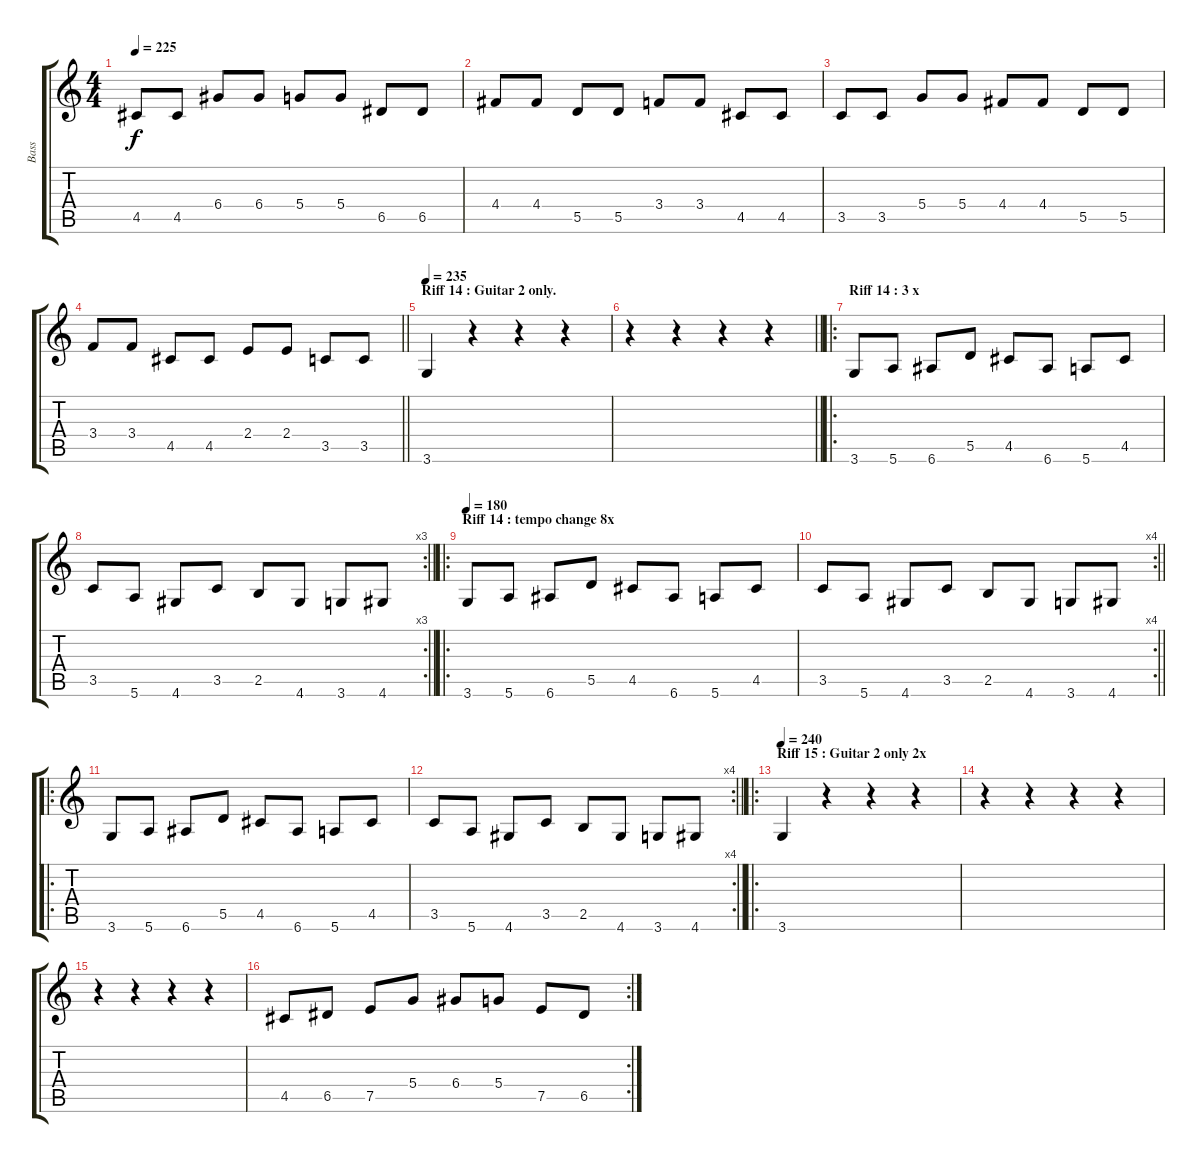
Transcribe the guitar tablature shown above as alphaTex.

\track ("Bass" "Bass") {instrument contrabass}
\staff {score tabs}
\tuning (E4 B3 G3 D3 A2 E2) {hide}
\ts (4 4)
\tempo 225
\clef g2
\ks c
4.5.8{dy f} 4.5.8 6.4.8 6.4.8 5.4.8 5.4.8 6.5.8 6.5.8 |
4.4.8 4.4.8 5.5.8 5.5.8 3.4.8 3.4.8 4.5.8 4.5.8 |
3.5.8 3.5.8 5.4.8 5.4.8 4.4.8 4.4.8 5.5.8 5.5.8 |
\barLineRight lightlight
3.4.8 3.4.8 4.5.8 4.5.8 2.4.8 2.4.8 3.5.8 3.5.8 |
\section ("" "Riff 14 : Guitar 2 only.")
\tempo 235
3.6.4 r.4 r.4 r.4 |
\barLineRight lightlight
r.4 r.4 r.4 r.4 |
\ro
\section ("" "Riff 14 : 3 x")
3.6.8 5.6.8 6.6.8 5.5.8 4.5.8 6.6.8 5.6.8 4.5.8 |
\rc 3
\barLineRight lightlight
3.5.8 5.6.8 4.6.8 3.5.8 2.5.8 4.6.8 3.6.8 4.6.8 |
\ro
\section ("" "Riff 14 : tempo change 8x")
\tempo 180
3.6.8 5.6.8 6.6.8 5.5.8 4.5.8 6.6.8 5.6.8 4.5.8 |
\rc 4
\barLineRight lightlight
3.5.8 5.6.8 4.6.8 3.5.8 2.5.8 4.6.8 3.6.8 4.6.8 |
\ro
3.6.8 5.6.8 6.6.8 5.5.8 4.5.8 6.6.8 5.6.8 4.5.8 |
\rc 4
\barLineRight lightlight
3.5.8 5.6.8 4.6.8 3.5.8 2.5.8 4.6.8 3.6.8 4.6.8 |
\ro
\section ("" "Riff 15 : Guitar 2 only 2x ")
\tempo 250
\tempo 240
3.6.4 r.4 r.4 r.4 |
r.4 r.4 r.4 r.4 |
r.4 r.4 r.4 r.4 |
\rc 2
4.5.8 6.5.8 7.5.8 5.4.8 6.4.8 5.4.8 7.5.8 6.5.8
